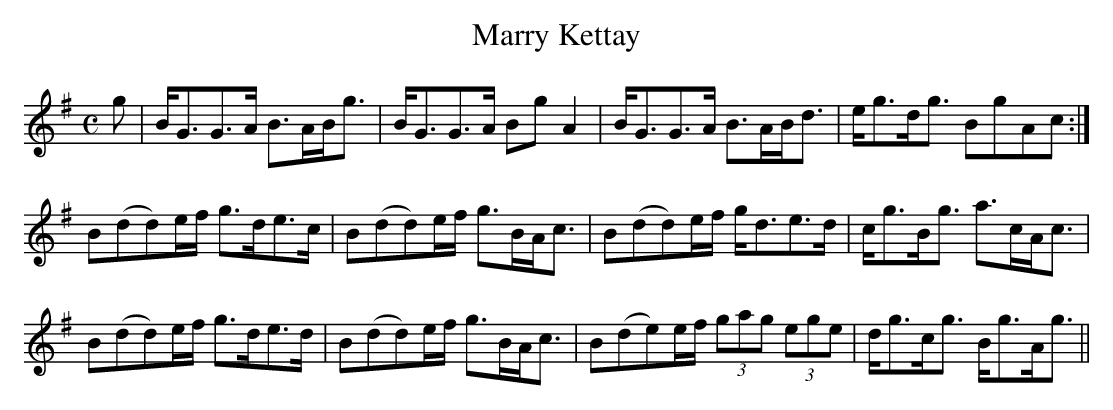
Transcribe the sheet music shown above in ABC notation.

X:1
T:Marry Kettay
M:C
L:1/16
K:G
g2|BG3G3A B3ABg3|BG3G3A B2g2 A4|BG3G3A B3ABd3|eg3dg3 B2g2A2c2:|
B2(d2d2)ef g3de3c|B2(d2d2)ef g3BAc3|B2(d2d2)ef gd3e3d|cg3Bg3 a3cAc3|
B2(d2d2)ef g3de3d|B2(d2d2)ef g3BAc3|B2(d2e2)ef (3g2a2g2 (3e2g2e2|dg3cg3 Bg3Ag3||
